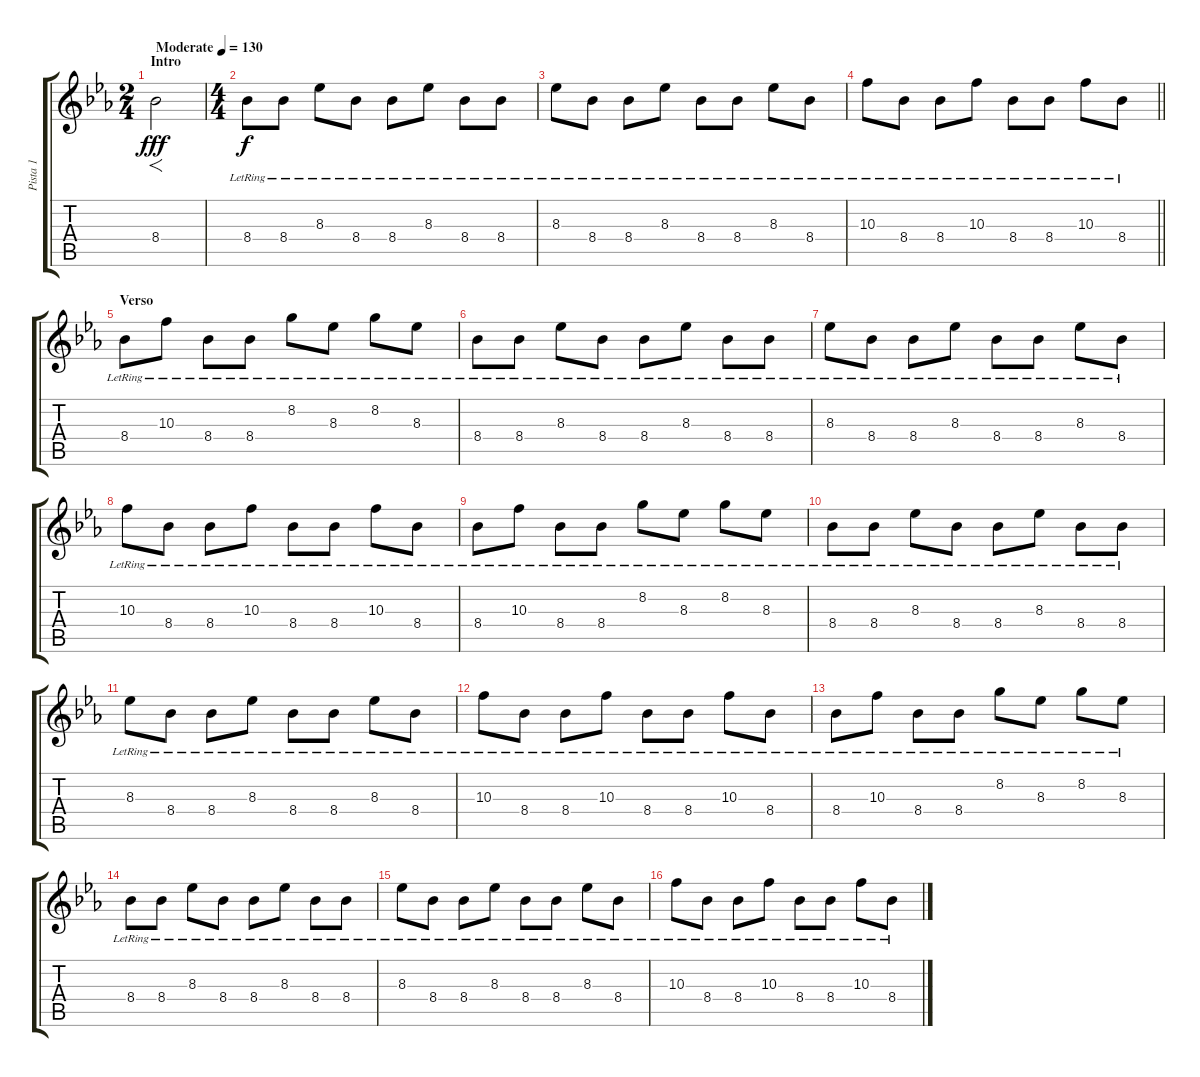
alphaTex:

\track ("Pista 1" "Pista 1") {instrument overdrivenguitar}
\staff {score tabs}
\tuning (E4 B3 G3 D3 A2 E2) {hide}
\ts (2 4)
\section ("" "Intro")
\tempo (130 "Moderate")
\clef g2
\ks eb
8.4.2{f dy fff instrument overdrivenguitar} |
\ts (4 4)
8.4{lr}.8{dy f} 8.4{lr}.8 8.3{lr}.8 8.4{lr}.8 8.4{lr}.8 8.3{lr}.8 8.4{lr}.8 8.4{lr}.8 |
8.3{lr}.8 8.4{lr}.8 8.4{lr}.8 8.3{lr}.8 8.4{lr}.8 8.4{lr}.8 8.3{lr}.8 8.4{lr}.8 |
\barLineRight lightlight
10.3{lr}.8 8.4{lr}.8 8.4{lr}.8 10.3{lr}.8 8.4{lr}.8 8.4{lr}.8 10.3{lr}.8 8.4{lr}.8 |
\section ("" "Verso")
8.4{lr}.8 10.3{lr}.8 8.4{lr}.8 8.4{lr}.8 8.2{lr}.8 8.3{lr}.8 8.2{lr}.8 8.3{lr}.8 |
8.4{lr}.8 8.4{lr}.8 8.3{lr}.8 8.4{lr}.8 8.4{lr}.8 8.3{lr}.8 8.4{lr}.8 8.4{lr}.8 |
8.3{lr}.8 8.4{lr}.8 8.4{lr}.8 8.3{lr}.8 8.4{lr}.8 8.4{lr}.8 8.3{lr}.8 8.4{lr}.8 |
10.3{lr}.8 8.4{lr}.8 8.4{lr}.8 10.3{lr}.8 8.4{lr}.8 8.4{lr}.8 10.3{lr}.8 8.4{lr}.8 |
8.4{lr}.8 10.3{lr}.8 8.4{lr}.8 8.4{lr}.8 8.2{lr}.8 8.3{lr}.8 8.2{lr}.8 8.3{lr}.8 |
8.4{lr}.8 8.4{lr}.8 8.3{lr}.8 8.4{lr}.8 8.4{lr}.8 8.3{lr}.8 8.4{lr}.8 8.4{lr}.8 |
8.3{lr}.8 8.4{lr}.8 8.4{lr}.8 8.3{lr}.8 8.4{lr}.8 8.4{lr}.8 8.3{lr}.8 8.4{lr}.8 |
10.3{lr}.8 8.4{lr}.8 8.4{lr}.8 10.3{lr}.8 8.4{lr}.8 8.4{lr}.8 10.3{lr}.8 8.4{lr}.8 |
8.4{lr}.8 10.3{lr}.8 8.4{lr}.8 8.4{lr}.8 8.2{lr}.8 8.3{lr}.8 8.2{lr}.8 8.3{lr}.8 |
8.4{lr}.8 8.4{lr}.8 8.3{lr}.8 8.4{lr}.8 8.4{lr}.8 8.3{lr}.8 8.4{lr}.8 8.4{lr}.8 |
8.3{lr}.8 8.4{lr}.8 8.4{lr}.8 8.3{lr}.8 8.4{lr}.8 8.4{lr}.8 8.3{lr}.8 8.4{lr}.8 |
10.3{lr}.8 8.4{lr}.8 8.4{lr}.8 10.3{lr}.8 8.4{lr}.8 8.4{lr}.8 10.3{lr}.8 8.4{lr}.8
